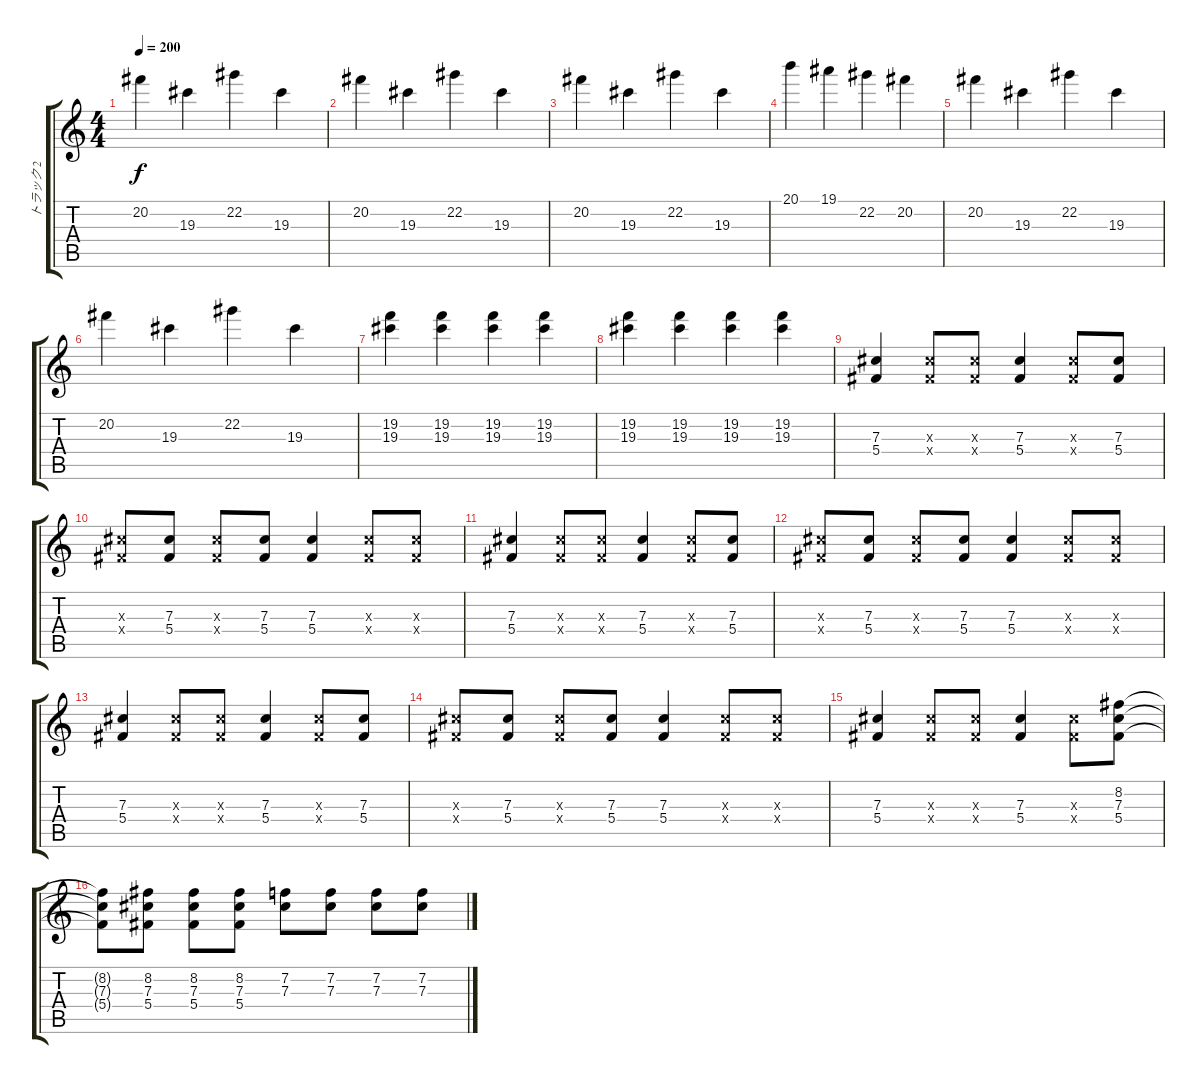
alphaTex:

\track ("トラック 2" "トラック 2") {instrument acousticguitarsteel}
\staff {score tabs}
\tuning (Eb4 Bb3 Gb3 Db3 Ab2 Eb2) {hide}
\ts (4 4)
\tempo 200
\clef g2
\ks c
20.2.4{dy f} 19.3.4 22.2.4 19.3.4 |
20.2.4 19.3.4 22.2.4 19.3.4 |
20.2.4 19.3.4 22.2.4 19.3.4 |
20.1.4 19.1.4 22.2.4 20.2.4 |
20.2.4 19.3.4 22.2.4 19.3.4 |
20.2.4 19.3.4 22.2.4 19.3.4 |
(19.2 19.3).4 (19.2 19.3).4 (19.2 19.3).4 (19.2 19.3).4 |
(19.2 19.3).4 (19.2 19.3).4 (19.2 19.3).4 (19.2 19.3).4 |
(7.3 5.4).4 (7.3{x} 5.4{x}).8 (7.3{x} 5.4{x}).8 (7.3 5.4).4 (7.3{x} 5.4{x}).8 (7.3 5.4).8 |
(7.3{x} 5.4{x}).8 (7.3 5.4).8 (7.3{x} 5.4{x}).8 (7.3 5.4).8 (7.3 5.4).4 (7.3{x} 5.4{x}).8 (7.3{x} 5.4{x}).8 |
(7.3 5.4).4 (7.3{x} 5.4{x}).8 (7.3{x} 5.4{x}).8 (7.3 5.4).4 (7.3{x} 5.4{x}).8 (7.3 5.4).8 |
(7.3{x} 5.4{x}).8 (7.3 5.4).8 (7.3{x} 5.4{x}).8 (7.3 5.4).8 (7.3 5.4).4 (7.3{x} 5.4{x}).8 (7.3{x} 5.4{x}).8 |
(7.3 5.4).4 (7.3{x} 5.4{x}).8 (7.3{x} 5.4{x}).8 (7.3 5.4).4 (7.3{x} 5.4{x}).8 (7.3 5.4).8 |
(7.3{x} 5.4{x}).8 (7.3 5.4).8 (7.3{x} 5.4{x}).8 (7.3 5.4).8 (7.3 5.4).4 (7.3{x} 5.4{x}).8 (7.3{x} 5.4{x}).8 |
(7.3 5.4).4 (7.3{x} 5.4{x}).8 (7.3{x} 5.4{x}).8 (7.3 5.4).4 (7.3{x} 5.4{x}).8 (8.2 7.3 5.4).8 |
(8.2{t} 7.3{t} 5.4{t}).8 (8.2 7.3 5.4).8 (8.2 7.3 5.4).8 (8.2 7.3 5.4).8 (7.2 7.3).8 (7.2 7.3).8 (7.2 7.3).8 (7.2 7.3).8
